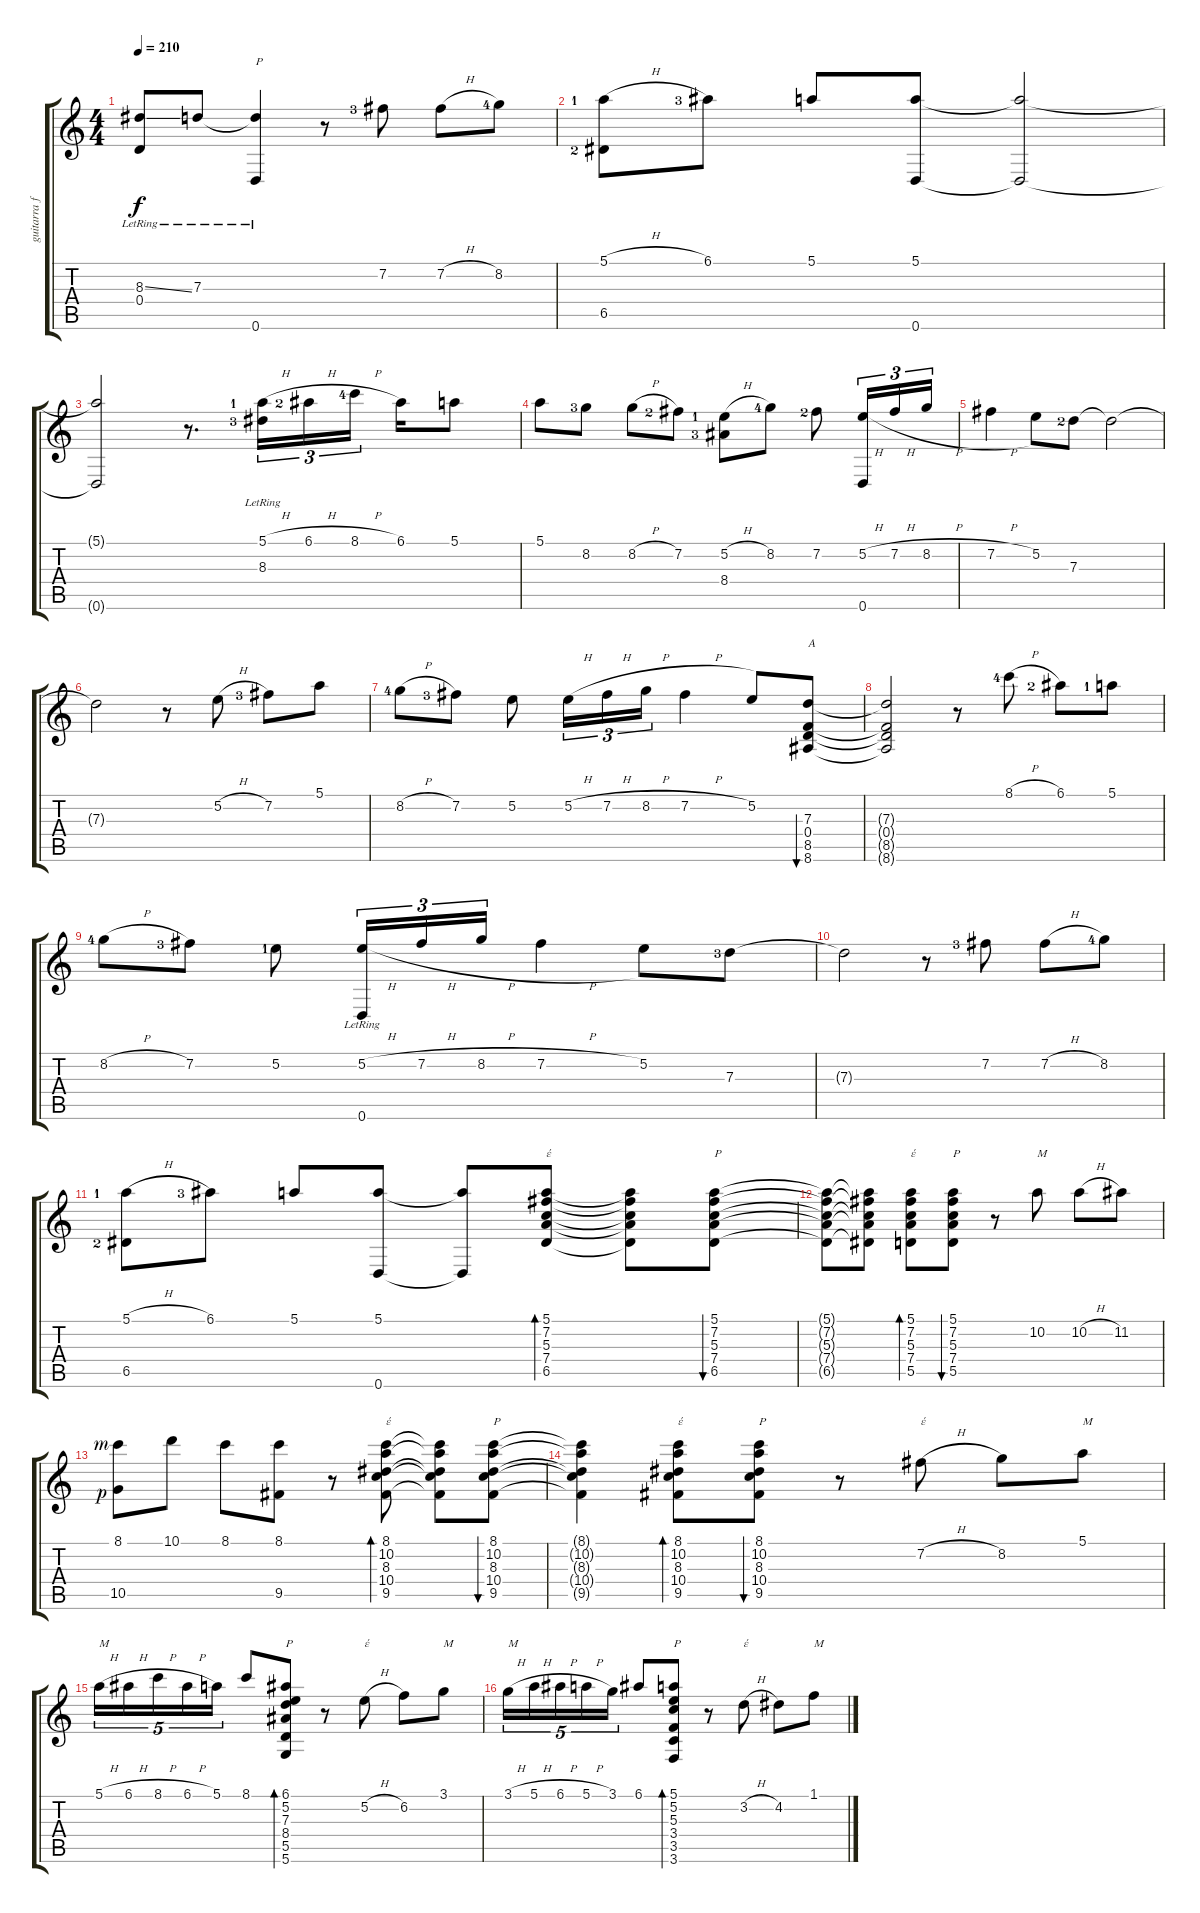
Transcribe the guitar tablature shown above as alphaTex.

\track ("guitarra flamenca" "guitarra f") {instrument acousticguitarnylon}
\staff {score tabs}
\tuning (E4 B3 G3 D3 A2 D2) {hide}
\ts (4 4)
\tempo 210
\clef g2
\ks c
(8.3{ss lr} 0.4{lr}).8{dy f} 7.3{lr}.8 (7.3{t} 0.6{lr}).4{txt "P"} r.8 7.2{lf 4}.8 7.2{h}.8 8.2{lf 5}.8 |
(5.1{h lf 2} 6.5{lf 3}).8 6.1{lf 4}.8 5.1.8 (5.1 0.6).8 (5.1{t} 0.6{t}).2 |
(5.1{t} 0.6{t}).2 r.8{d} (5.1{h lf 2} 8.3{lr lf 4}).16{tu (3 2)} 6.1{h lf 3}.16{tu (3 2)} 8.1{h lf 5}.16{tu (3 2) beam splitsecondary} 6.1.16 5.1.8 |
5.1.8 8.2{lf 4}.8 8.2{h}.8 7.2{lf 3}.8 (5.2{h lf 2} 8.4{lf 4}).8 8.2{lf 5}.8 7.2{lf 3}.8 (5.2{h} 0.6).16{tu (3 2)} 7.2{h}.16{tu (3 2)} 8.2{h}.16{tu (3 2)} |
7.2{h}.4 5.2.8 7.3{lf 3}.8 7.3{t}.2 |
7.3{t}.2 r.8 5.2{h}.8 7.2{lf 4}.8 5.1.8 |
8.2{h lf 5}.8 7.2{lf 4}.8 5.2.8 5.2{h}.16{tu (3 2)} 7.2{h}.16{tu (3 2)} 8.2{h}.16{tu (3 2)} 7.2{h}.4 5.2.8 (7.3 0.4 8.5 8.6).8{bu 480 txt "A"} |
(7.3{t} 0.4{t} 8.5{t} 8.6{t}).2 r.8 8.1{h lf 5}.8 6.1{lf 3}.8 5.1{lf 2}.8 |
8.2{h lf 5}.8 7.2{lf 4}.8 5.2{lf 2}.8 (5.2{h} 0.6{lr}).16{tu (3 2)} 7.2{h}.16{tu (3 2)} 8.2{h}.16{tu (3 2)} 7.2{h}.4 5.2.8 7.3{lf 4}.8 |
7.3{t}.2 r.8 7.2{lf 4}.8 7.2{h}.8 8.2{lf 5}.8 |
(5.1{h lf 2} 6.5{lf 3}).8 6.1{lf 4}.8 5.1.8 (5.1 0.6).8 (5.1{t} 0.6{t}).8 (5.1 7.2 5.3 7.4 6.5).8{bd 60 txt "έ"} (5.1{t} 7.2{t} 5.3{t} 7.4{t} 6.5{t}).8 (5.1 7.2 5.3 7.4 6.5).8{bu 60 txt "P"} |
(5.1{t} 7.2{t} 5.3{t} 7.4{t} 6.5{t}).8 (5.1{t} 7.2{t} 5.3{t} 7.4{t} 6.5{t}).8 (5.1 7.2 5.3 7.4 5.5).8{bd 60 txt "έ"} (5.1 7.2 5.3 7.4 5.5).8{bu 60 txt "P"} r.8 10.2.8{txt "M"} 10.2{h}.8 11.2.8 |
(8.1{rf 3} 10.5{rf 1}).8 10.1.8 8.1.8 (8.1 9.5).8 r.8 (8.1 10.2 8.3 10.4 9.5).8{bd 60 txt "έ"} (8.1{t} 10.2{t} 8.3{t} 10.4{t} 9.5{t}).8 (8.1 10.2 8.3 10.4 9.5).8{bu 60 txt "P"} |
(8.1{t} 10.2{t} 8.3{t} 10.4{t} 9.5{t}).4 (8.1 10.2 8.3 10.4 9.5).8{bd 60 txt "έ"} (8.1 10.2 8.3 10.4 9.5).8{bu 60 txt "P"} r.8 7.2{h}.8{txt "έ"} 8.2.8 5.1.8{txt "M"} |
5.1{h}.16{tu (5 4) txt "M"} 6.1{h}.16{tu (5 4)} 8.1{h}.16{tu (5 4)} 6.1{h}.16{tu (5 4)} 5.1.16{tu (5 4)} 8.1.8 (6.1 5.2 7.3 8.4 5.5 5.6).8{bd 480 txt "P"} r.8 5.2{h}.8{txt "έ"} 6.2.8 3.1.8{txt "M"} |
3.1{h}.16{tu (5 4) txt "M"} 5.1{h}.16{tu (5 4)} 6.1{h}.16{tu (5 4)} 5.1{h}.16{tu (5 4)} 3.1.16{tu (5 4)} 6.1.8 (5.1 5.2 5.3 3.4 3.5 3.6).8{bd 120 txt "P"} r.8 3.2{h}.8{txt "έ"} 4.2.8 1.1.8{txt "M"}
